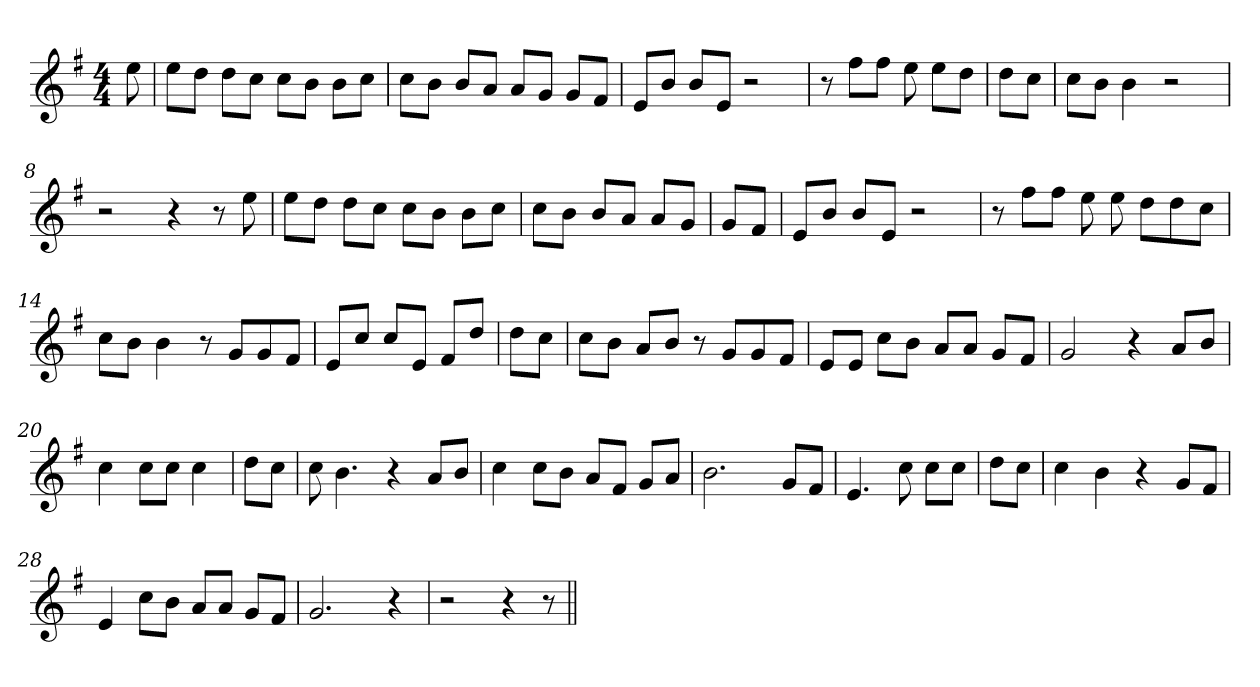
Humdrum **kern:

**kern
*part1
*staff1
*clefG2
*k[f#]
*G:
*M4/4
=1
8ee\
=2
8ee\L
8dd\J
8dd\L
8cc\J
8cc\L
8b\J
8b\L
8cc\J
=3
8cc\L
8b\J
8b/L
8a/J
8a/L
8g/J
8g/L
8f#/J
=4
8e/L
8b/J
8b/L
8e/J
2r
=5
8r
8ff#\L
8ff#\J
8ee\
8ee\L
8dd\J
=6
8dd\L
8cc\J
=7
8cc\L
8b\J
4b\
2r
=8
2r
4r
8r
8ee\
!!LO:LB:g=z
=9
8ee\L
8dd\J
8dd\L
8cc\J
8cc\L
8b\J
8b\L
8cc\J
=10
8cc\L
8b\J
8b/L
8a/J
8a/L
8g/J
=11
8g/L
8f#/J
=12
8e/L
8b/J
8b/L
8e/J
2r
=13
8r
8ff#\L
8ff#\J
8ee\
8ee\
8dd\L
8dd\
8cc\J
=14
8cc\L
8b\J
4b\
8r
8g/L
8g/
8f#/J
=15
8e/L
8cc/J
8cc/L
8e/J
8f#/L
8dd/J
=16
8dd\L
8cc\J
!!LO:LB:g=z
=17
8cc\L
8b\J
8a/L
8b/J
8r
8g/L
8g/
8f#/J
=18
8e/L
8e/J
8cc\L
8b\J
8a/L
8a/J
8g/L
8f#/J
=19
2g/
4r
8a/L
8b/J
=20
4cc\
8cc\L
8cc\J
4cc\
=21
8dd\L
8cc\J
=22
8cc\
4.b\
4r
8a/L
8b/J
=23
4cc\
8cc\L
8b\J
8a/L
8f#/J
8g/L
8a/J
=24
2.b\
8g/L
8f#/J
!!LO:LB:g=z
=25
4.e/
8cc\
8cc\L
8cc\J
=26
8dd\L
8cc\J
=27
4cc\
4b\
4r
8g/L
8f#/J
=28
4e/
8cc\L
8b\J
8a/L
8a/J
8g/L
8f#/J
=29
2.g/
4r
=30
2r
4r
8r
=||
*-
